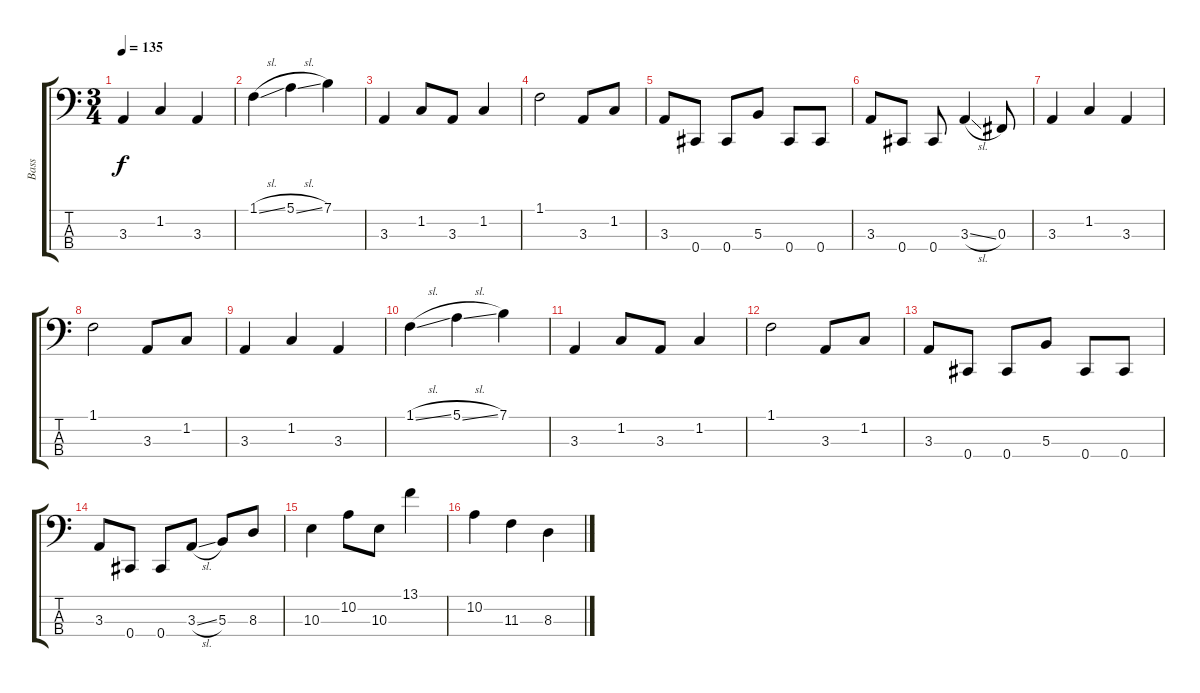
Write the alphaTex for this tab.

\track ("Bass" "Bass") {instrument electricbassfinger}
\staff {score tabs}
\tuning (E2 B1 Gb1 Db1) {hide}
\ts (3 4)
\tempo 135
\clef f4
\ks c
3.3.4{dy f} 1.2.4 3.3.4 |
1.1{sl}.4 5.1{sl}.4 7.1.4 |
3.3.4 1.2.8 3.3.8 1.2.4 |
1.1.2 3.3.8 1.2.8 |
3.3.8 0.4.8 0.4.8 5.3.8 0.4.8 0.4.8 |
3.3.8 0.4.8 0.4.8 3.3{sl}.4 0.3.8 |
3.3.4 1.2.4 3.3.4 |
1.1.2 3.3.8 1.2.8 |
3.3.4 1.2.4 3.3.4 |
1.1{sl}.4 5.1{sl}.4 7.1.4 |
3.3.4 1.2.8 3.3.8 1.2.4 |
1.1.2 3.3.8 1.2.8 |
3.3.8 0.4.8 0.4.8 5.3.8 0.4.8 0.4.8 |
3.3.8 0.4.8 0.4.8 3.3{sl}.8 5.3.8 8.3.8 |
10.3.4 10.2.8 10.3.8 13.1.4 |
10.2.4 11.3.4 8.3.4
